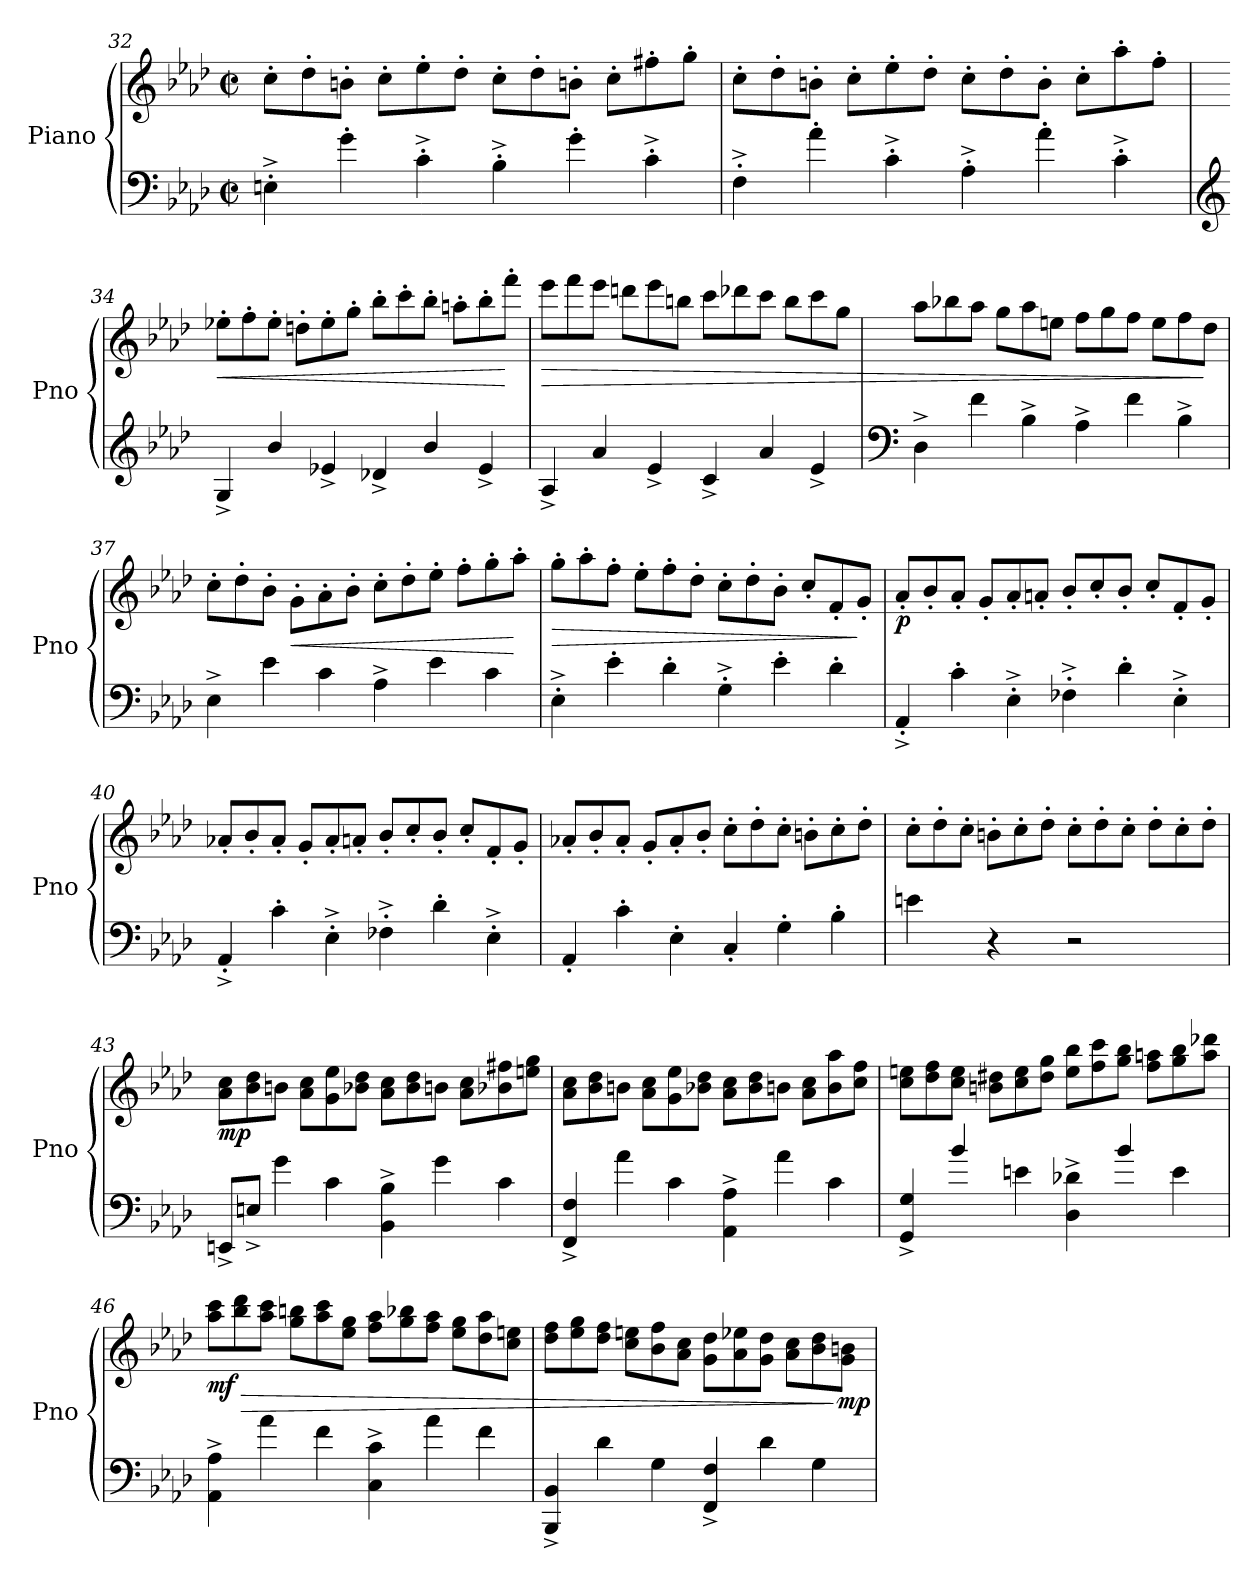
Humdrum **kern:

**kern	**kern	**dynam
*part1	*part1	*part1
*staff2	*staff1	*staff1/2
*I"Piano	*	*
*I'Pno	*	*
!!LO:PB:g=z
*clefF4	*clefG2	*
*k[b-e-a-d-]	*k[b-e-a-d-]	*
*M4/4	*M4/4	*
*met(c|)	*met(c|)	*
*MM280	*MM280	*
*Xtuplet	*Xtuplet	*
=32	=32	=32
6En'^\	12cc'\L	.
.	12dd-'\	.
6g'\	12bn'\J	.
.	12cc'\L	.
6c'^\	12ee-'\	.
.	12dd-'\J	.
6B-'^\	12cc'\L	.
.	12dd-'\	.
6g'\	12bn'\J	.
.	12cc'\L	.
6c'^\	12ff#X'\	.
.	12gg'\J	.
=33	=33	=33
6F'^\	12cc'\L	.
.	12dd-'\	.
6a-'\	12bn'\J	.
.	12cc'\L	.
6c'^\	12ee-'\	.
.	12dd-'\J	.
6A-'^\	12cc'\L	.
.	12dd-'\	.
6a-'\	12b'\J	.
.	12cc'\L	.
6c'^\	12aa-'\	.
.	12ff'\J	.
=34	=34	=34
*clefG2	*	*
!	!	!LO:HP:b
6G^/	12ee-X'\L	<
.	12ff'\	.
6b-/	12ee-'\J	.
.	12ddn'\L	.
6e-X^/	12ee-'\	.
.	12gg'\J	.
6d-X^/	12bb-'\L	.
.	12ccc'\	.
6b-/	12bb-'\J	.
.	12aan'\L	.
6e-^/	12bb-'\	.
.	12fff'\J	[
!!LO:LB:g=z
=35	=35	=35
!	!	!LO:HP:b
6A-^/	12eee-\L	>
.	12fff\	.
6a-/	12eee-\J	.
.	12dddn\L	.
6e-^/	12eee-\	.
.	12bbn\J	.
6c^/	12ccc\L	.
.	12ddd-X\	.
6a-/	12ccc\J	.
.	12bb\L	.
6e-^/	12ccc\	.
.	12gg\J	.
=36	=36	=36
*clefF4	*	*
6D-^\	12aa-\L	.
.	12bb-X\	.
6f\	12aa-\J	.
.	12gg\L	.
6B-^\	12aa-\	.
.	12een\J	.
6A-^\	12ff\L	.
.	12gg\	.
6f\	12ff\J	.
.	12ee\L	.
6B-^\	12ff\	.
.	12dd-\J	]
=37	=37	=37
6E-^\	12cc'\L	.
.	12dd-'\	.
6e-\	12b-'\J	.
!	!	!LO:HP:b
.	12g'\L	<
6c\	12a-'\	.
.	12b-'\J	.
6A-^\	12cc'\L	.
.	12dd-'\	.
6e-\	12ee-'\J	.
.	12ff'\L	.
6c\	12gg'\	.
.	12aa-'\J	[
!!LO:LB:g=z
=38	=38	=38
!	!	!LO:HP:b
6E-'^\	12gg'\L	>
.	12aa-'\	.
6e-'\	12ff'\J	.
.	12ee-'\L	.
6d-'\	12ff'\	.
.	12dd-'\J	.
6G'^\	12cc'\L	.
.	12dd-'\	.
6e-'\	12b-'\J	.
.	12cc'/L	.
6d-'\	12f'/	.
.	12g'/J	]
=39	=39	=39
!	!	!LO:DY:b
6AA-'^/	12a-'/L	p
.	12b-'/	.
6c'\	12a-'/J	.
.	12g'/L	.
6E-'^\	12a-'/	.
.	12an'/J	.
6F-X'^\	12b-'/L	.
.	12cc'/	.
6d-'\	12b-'/J	.
.	12cc'/L	.
6E-'^\	12f'/	.
.	12g'/J	.
=40	=40	=40
6AA-'^/	12a-X'/L	.
.	12b-'/	.
6c'\	12a-'/J	.
.	12g'/L	.
6E-'^\	12a-'/	.
.	12an'/J	.
6F-X'^\	12b-'/L	.
.	12cc'/	.
6d-'\	12b-'/J	.
.	12cc'/L	.
6E-'^\	12f'/	.
.	12g'/J	.
=41	=41	=41
6AA-'/	12a-X'/L	.
.	12b-'/	.
6c'\	12a-'/J	.
.	12g'/L	.
6E-'\	12a-'/	.
.	12b-'/J	.
6C'/	12cc'\L	.
.	12dd-'\	.
6G'\	12cc'\J	.
.	12bn'\L	.
6B-'\	12cc'\	.
.	12dd-'\J	.
!!LO:LB:g=z
=42	=42	=42
4en\	12cc'\L	.
.	12dd-'\	.
.	12cc'\J	.
*	*MM260	*
4r	12bn'\L	.
.	12cc'\	.
.	12dd-'\J	.
*	*MM220	*
2r	12cc'\L	.
.	12dd-'\	.
.	12cc'\J	.
*	*MM180	*
.	12dd-'\L	.
.	12cc'\	.
.	12dd-'\J	.
=43	=43	=43
*	*MM160	*
!	!	!LO:DY:b
12EEn^/L	12a-\ 12cc\L	mp
12En^/J	12b-\ 12dd-\	.
6g\	12bn\J	.
.	12a-\ 12cc\L	.
6c\	12g\ 12ee-\	.
.	12b-X\ 12dd-\J	.
*	*MM180	*
6BB-\^ 6B-\^	12a-\ 12cc\L	.
.	12b-\ 12dd-\	.
6g\	12bn\J	.
.	12a-\ 12cc\L	.
6c\	12b-X\ 12ff#X\	.
.	12een\ 12gg\J	.
=44	=44	=44
*	*MM200	*
6FF/^ 6F/^	12a-\ 12cc\L	.
.	12b-\ 12dd-\	.
6a-\	12bn\J	.
.	12a-\ 12cc\L	.
6c\	12g\ 12ee-\	.
.	12b-X\ 12dd-\J	.
6AA-\^ 6A-\^	12a-\ 12cc\L	.
.	12b-\ 12dd-\	.
6a-\	12bn\J	.
.	12a-\ 12cc\L	.
6c\	12b\ 12aa-\	.
.	12cc\ 12ff\J	.
!!LO:LB:g=z
=45	=45	=45
6GG/^ 6G/^	12cc\ 12een\L	.
.	12dd-\ 12ff\	.
6b-/	12cc\ 12ee\J	.
.	12bn\ 12dd#X\L	.
6en\	12cc\ 12ee\	.
.	12dd#\ 12gg\J	.
6D-\^ 6d-X\^	12ee\ 12bb-\L	.
.	12ff\ 12ccc\	.
6b-/	12gg\ 12bb-\J	.
.	12ff\ 12aan\L	.
6e\	12gg\ 12bb-\	.
.	12aa\ 12ddd-X\J	.
=46	=46	=46
!	!	!LO:HP:b
!	!	!LO:DY:n=1:b
6AA-\^ 6A-\^	12aa-\ 12ccc\L	> mf
.	12bb-\ 12ddd-\	.
6a-\	12aa-\ 12ccc\J	.
.	12gg\ 12bbn\L	.
6f\	12aa-\ 12ccc\	.
.	12ee-\ 12gg\J	.
6C\^ 6c\^	12ff\ 12aa-\L	.
.	12gg\ 12bb-X\	.
6a-\	12ff\ 12aa-\J	.
.	12ee-\ 12gg\L	.
6f\	12dd-\ 12aa-\	.
.	12cc\ 12een\J	.
=47	=47	=47
6BBB-/^ 6BB-/^	12dd-\ 12ff\L	.
.	12ee-\ 12gg\	.
6d-\	12dd-\ 12ff\J	.
.	12cc\ 12een\L	.
6G\	12b-\ 12ff\	.
.	12a-\ 12cc\J	.
6FF/^ 6F/^	12g\ 12dd-\L	.
.	12a-\ 12ee-X\	.
6d-\	12g\ 12dd-\J	.
.	12a-\ 12cc\L	.
6G\	12b-\ 12dd-\	.
!	!	!LO:DY:n=1:b
.	12g\ 12bn\J	] mp
=	=	=
*-	*-	*-
